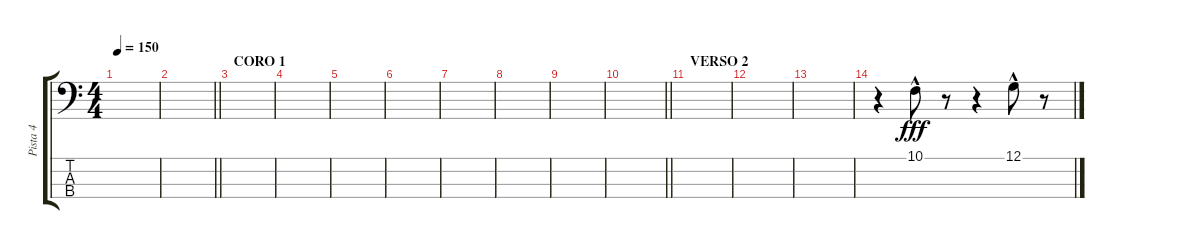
\track ("Pista 4" "Pista 4") {instrument trombone}
\staff {score tabs}
\tuning (G2 D2 A1 E1) {hide}
\ts (4 4)
\tempo 150
\clef f4
\ks c
|
\barLineRight lightlight
|
\section ("" "CORO 1")
|
|
|
|
|
|
|
\barLineRight lightlight
|
\section ("" "VERSO 2")
|
|
|
r.4 10.1{hac}.8{dy fff} r.8 r.4 12.1{hac}.8 r.8
